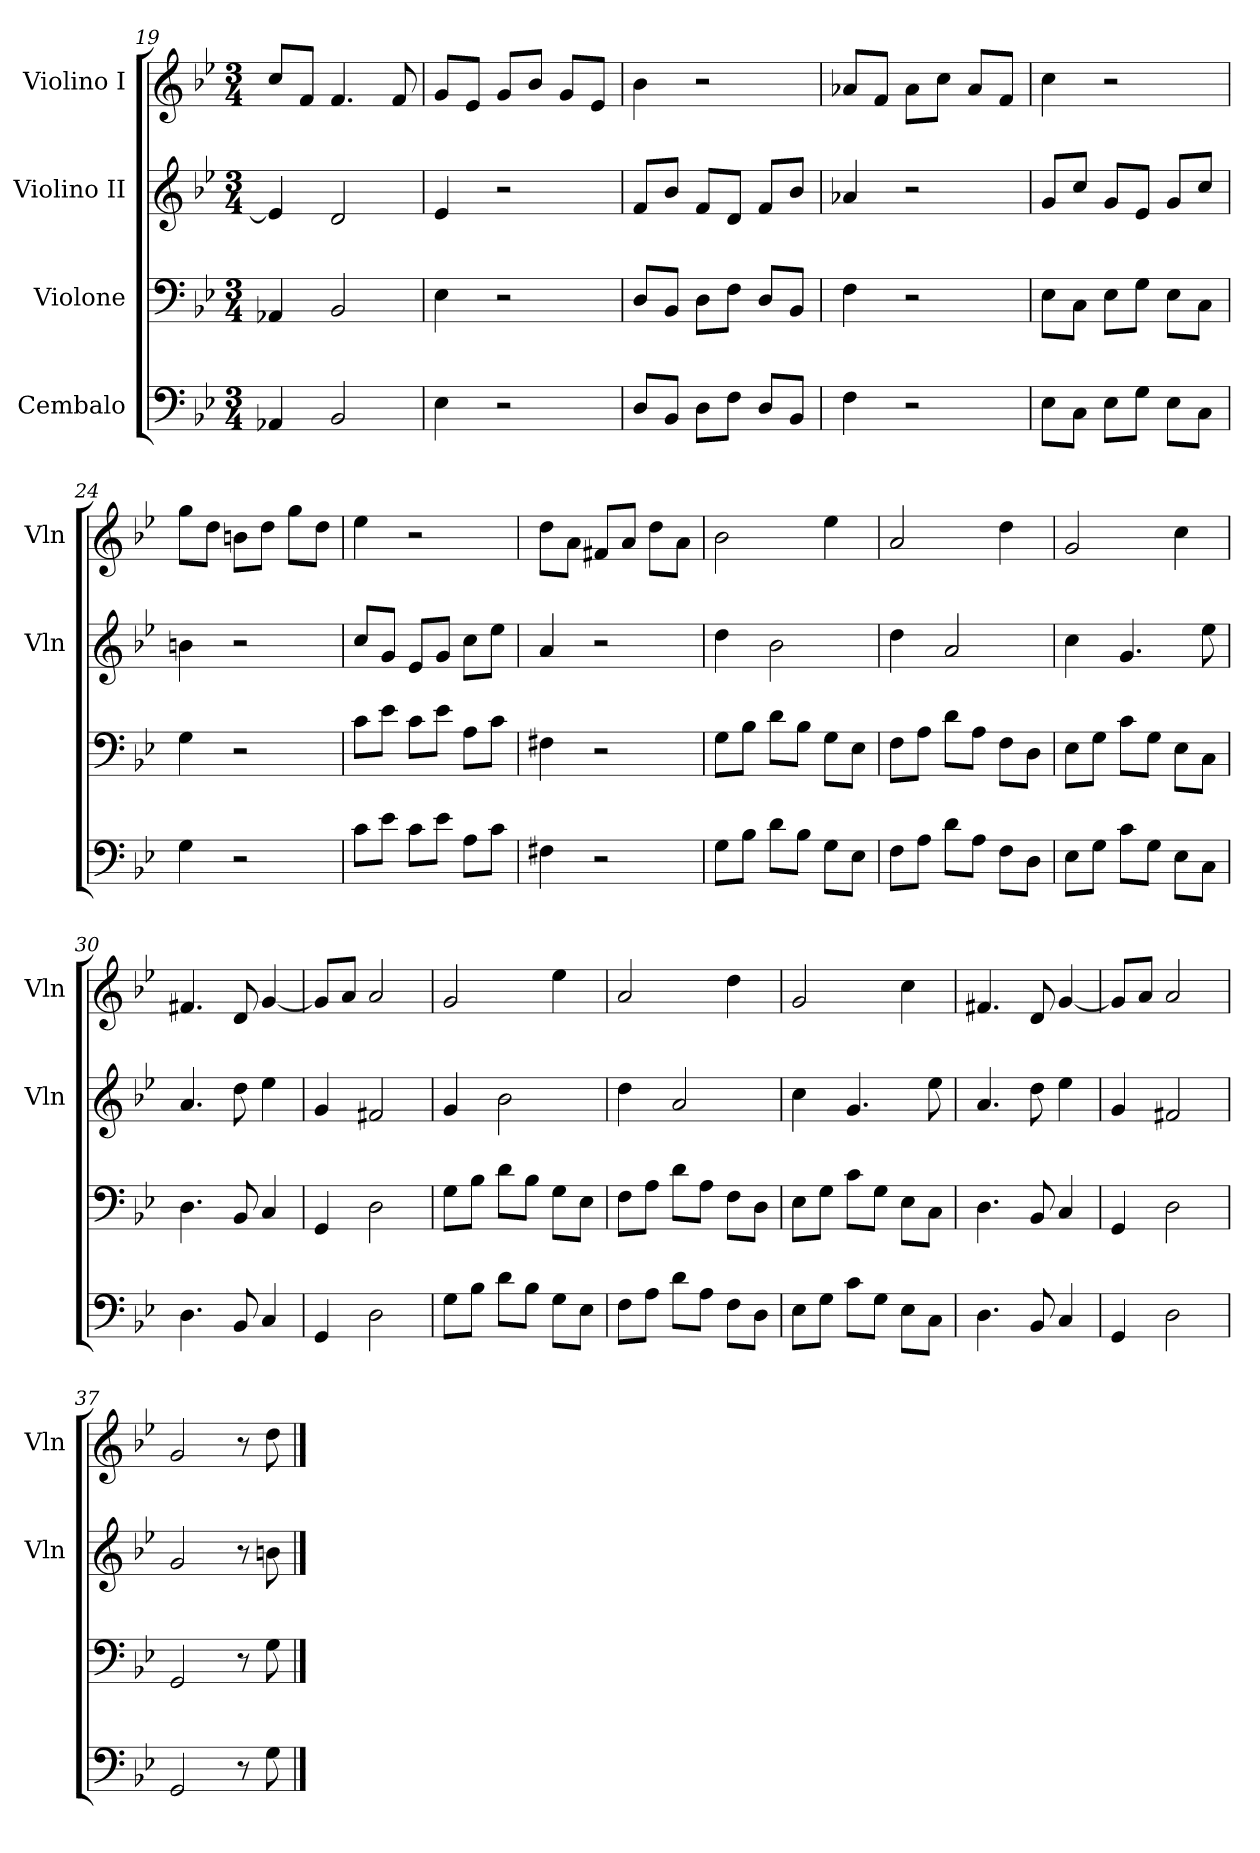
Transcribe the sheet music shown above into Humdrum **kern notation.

**kern	**kern	**kern	**kern
*part4	*part3	*part2	*part1
*staff4	*staff3	*staff2	*staff1
*I"Cembalo	*I"Violone	*I"Violino II	*I"Violino I
*	*	*I'Vln	*I'Vln
*clefF4	*clefF4	*clefG2	*clefG2
*k[b-e-]	*k[b-e-]	*k[b-e-]	*k[b-e-]
*g:	*g:	*g:	*g:
*M3/4	*M3/4	*M3/4	*M3/4
=19	=19	=19	=19
4AA-X	4AA-X	4e-]	8ccL
.	.	.	8fJ
2BB-	2BB-	2d	4.f
.	.	.	8f
=20	=20	=20	=20
4E-	4E-	4e-	8gL
.	.	.	8e-J
2r	2r	2r	8gL
.	.	.	8b-J
.	.	.	8gL
.	.	.	8e-J
=21	=21	=21	=21
8DL	8DL	8fL	4b-
8BB-J	8BB-J	8b-J	.
8DL	8DL	8fL	2r
8FJ	8FJ	8dJ	.
8DL	8DL	8fL	.
8BB-J	8BB-J	8b-J	.
=22	=22	=22	=22
4F	4F	4a-X	8a-XL
.	.	.	8fJ
2r	2r	2r	8a-L
.	.	.	8ccJ
.	.	.	8a-L
.	.	.	8fJ
=23	=23	=23	=23
8E-L	8E-L	8gL	4cc
8CJ	8CJ	8ccJ	.
8E-L	8E-L	8gL	2r
8GJ	8GJ	8e-J	.
8E-L	8E-L	8gL	.
8CJ	8CJ	8ccJ	.
=24	=24	=24	=24
4G	4G	4bn	8ggL
.	.	.	8ddJ
2r	2r	2r	8bnL
.	.	.	8ddJ
.	.	.	8ggL
.	.	.	8ddJ
=25	=25	=25	=25
8cL	8cL	8ccL	4ee-
8e-J	8e-J	8gJ	.
8cL	8cL	8e-L	2r
8e-J	8e-J	8gJ	.
8AL	8AL	8ccL	.
8cJ	8cJ	8ee-J	.
=26	=26	=26	=26
4F#X	4F#X	4a	8ddL
.	.	.	8aJ
2r	2r	2r	8f#XL
.	.	.	8aJ
.	.	.	8ddL
.	.	.	8aJ
=27	=27	=27	=27
8GL	8GL	4dd	2b-
8B-J	8B-J	.	.
8dL	8dL	2b-	.
8B-J	8B-J	.	.
8GL	8GL	.	4ee-
8E-J	8E-J	.	.
=28	=28	=28	=28
8FL	8FL	4dd	2a
8AJ	8AJ	.	.
8dL	8dL	2a	.
8AJ	8AJ	.	.
8FL	8FL	.	4dd
8DJ	8DJ	.	.
=29	=29	=29	=29
8E-L	8E-L	4cc	2g
8GJ	8GJ	.	.
8cL	8cL	4.g	.
8GJ	8GJ	.	.
8E-L	8E-L	.	4cc
8CJ	8CJ	8ee-	.
=30	=30	=30	=30
4.D	4.D	4.a	4.f#X
8BB-	8BB-	8dd	8d
4C	4C	4ee-	[4g
=31	=31	=31	=31
4GG	4GG	4g	8gL]
.	.	.	8aJ
2D	2D	2f#X	2a
=32	=32	=32	=32
8GL	8GL	4g	2g
8B-J	8B-J	.	.
8dL	8dL	2b-	.
8B-J	8B-J	.	.
8GL	8GL	.	4ee-
8E-J	8E-J	.	.
=33	=33	=33	=33
8FL	8FL	4dd	2a
8AJ	8AJ	.	.
8dL	8dL	2a	.
8AJ	8AJ	.	.
8FL	8FL	.	4dd
8DJ	8DJ	.	.
=34	=34	=34	=34
8E-L	8E-L	4cc	2g
8GJ	8GJ	.	.
8cL	8cL	4.g	.
8GJ	8GJ	.	.
8E-L	8E-L	.	4cc
8CJ	8CJ	8ee-	.
=35	=35	=35	=35
4.D	4.D	4.a	4.f#X
8BB-	8BB-	8dd	8d
4C	4C	4ee-	[4g
=36	=36	=36	=36
4GG	4GG	4g	8gL]
.	.	.	8aJ
2D	2D	2f#X	2a
=37	=37	=37	=37
2GG	2GG	2g	2g
8r	8r	8r	8r
8G	8G	8bn	8dd
==	==	==	==
*-	*-	*-	*-
